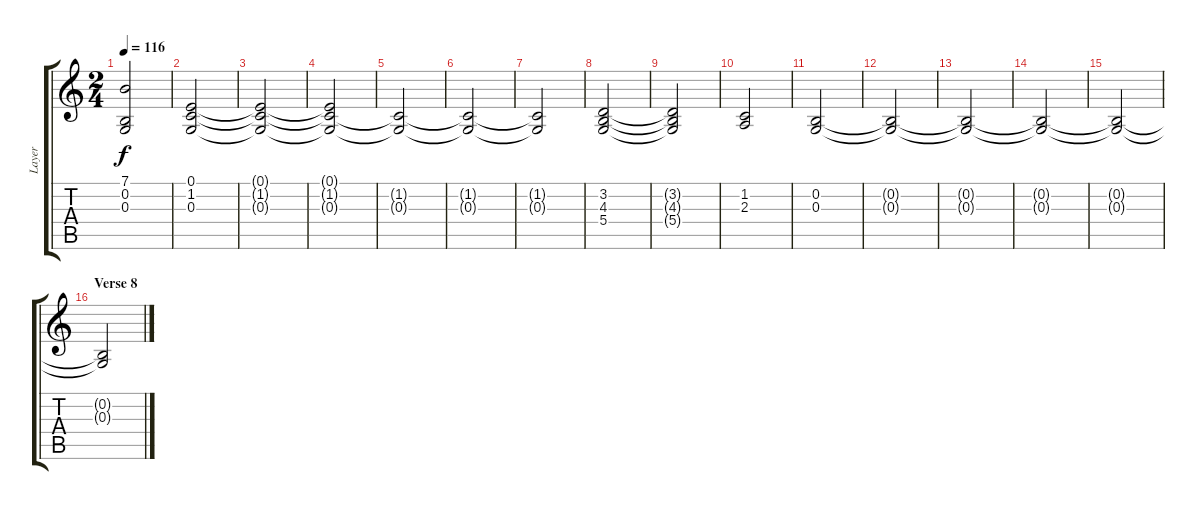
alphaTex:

\track ("Layer" "Layer") {instrument synthstrings2}
\staff {score tabs}
\tuning (E4 B3 G3 D3 A2 E2) {hide}
\ts (2 4)
\tempo 116
\clef g2
\ks c
(7.1{t} 0.2{t} 0.3{t}).2{dy f} |
(0.1 1.2 0.3).2 |
(0.1{t} 1.2{t} 0.3{t}).2 |
(0.1{t} 1.2{t} 0.3{t}).2 |
(1.2{t} 0.3{t}).2 |
(1.2{t} 0.3{t}).2 |
(1.2{t} 0.3{t}).2 |
(3.2 4.3 5.4).2 |
(3.2{t} 4.3{t} 5.4{t}).2 |
(1.2 2.3).2 |
(0.2 0.3).2 |
(0.2{t} 0.3{t}).2 |
(0.2{t} 0.3{t}).2 |
(0.2{t} 0.3{t}).2 |
(0.2{t} 0.3{t}).2 |
\section ("" "Verse 8")
(0.2{t} 0.3{t}).2
